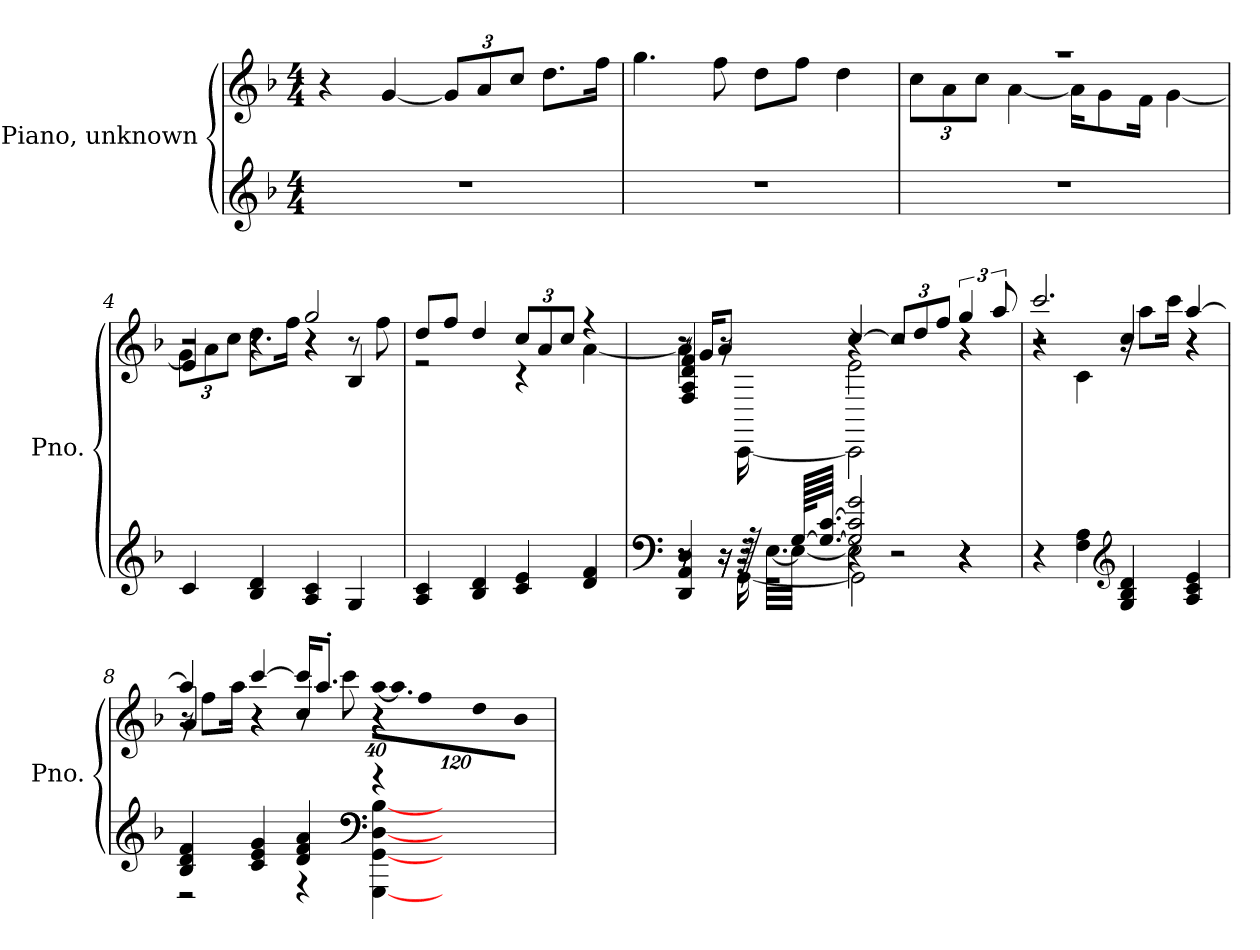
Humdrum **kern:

**kern	**kern
*part1	*part1
*staff2	*staff1
*I"Piano, unknown	*
*I'Pno.	*
*clefG2	*clefG2
*k[b-]	*k[b-]
*M4/4	*M4/4
*MM120	*MM120
=1	=1
1r	4r
.	[4g/
*	*Xbrackettup
.	12g/L]
.	12a/
.	12cc/J
.	8.dd\L
.	16ff\Jk
=2	=2
1r	4.gg\
.	8ff\
.	8dd\L
.	8ff\J
.	4dd\
=3	=3
*	*^
1r	1r	12cc\L
.	.	12a\
.	.	12cc\J
.	.	[4a\
.	.	16a\KL]
.	.	8g\
.	.	16f\Jk
.	.	[4g\
=4	=4	=4
*	*	*^
4c/	4e/	12g\L]	2r
.	.	12a\	.
.	.	12cc\J	.
4B-/ 4d/	4r	8.dd\L	.
.	.	16ff\Jk	.
4A/ 4c/	2gg/	4r	4r
4G/	.	8r	4B-/
.	.	8ff\	.
*	*	*v	*v
=5	=5	=5
4A/ 4c/	8dd/L	2r
.	8ff/J	.
4B-/ 4d/	4dd/	.
4c/ 4e/	12cc/L	4r
.	12a/	.
.	12cc/J	.
4d/ 4f/	4r	[4a\
*	*v	*v
!!LO:LB:g=z
=6	=6
*clefF4	*
*^	*^
*	*^	*	*^
*	*	*^	*	*	*^
8r	8r	4DD/ 4AA/ 4D/	8r	16r	4a\]	4F/ 4A/ 4d/ 4f/	8r
.	.	.	.	16g/KL	.	.	.
16r	16r	.	16r	8a/J	.	.	16r
32r	128r	.	[16GG\	.	.	.	[16CC\
.	[64.E\KLLL	.	.	.	.	.	.
[128G/KLLLL	32E\JJJ_	.	.	.	.	.	.
64.G/_ [64.c/JJJJ	.	.	.	.	.	.	.
2G/] 2c/] 2g/	2E\]	4r	2GG\]	[4cc/	2e\	4r	2CC\]
.	.	2r	.	12cc/L]	.	2r	.
.	.	.	.	12dd/	.	.	.
.	.	.	.	12ff/J	.	.	.
*	*	*	*	*brackettup	*	*	*
4r	4r	.	4r	6gg/	4r	.	4r
.	.	.	.	12aa/	.	.	.
*v	*v	*v	*v	*	*	*	*
*	*	*	*v	*v
=7	=7	=7	=7
4r	2.ccc/	4r	2r
4F\ 4A\	.	4c\	.
*clefG2	*	*	*
4G/ 4B-/ 4d/	.	16r	4cc/
.	.	8aa\L	.
.	.	16ccc\Jk	.
4A/ 4c/ 4e/	[4aa/	4r	4r
=8	=8	=8	=8
*^	*	*	*
4B-/ 4d/ 4f/	2r	4aa/]	16r	4a/
.	.	.	8ff\L	.
.	.	.	16aa\Jk	.
4c/ 4e/ 4g/	.	[4ccc/	4r	4r
4d/ 4f/ 4a/	4r	16ccc/KL]	8r	4cc/
.	.	8.aa'/J	.	.
.	.	.	8ccc\	.
*clefF4	*	*	*	*
*	*	*	*Xbrackettup	*
!	!	!	!LO:N:vis=32	!
4r	[4GGG\ [4GG\ [4D\ [4B-\	4r	[640%23aa\KLL	4r
!	!	!	!LO:N:vis=16.	!
.	.	.	960%103aa\]	.
!	!	!	!LO:N:vis=32	!
.	.	.	640%23ff\L	.
!	!	!	!LO:N:vis=32	!
.	.	.	640%23dd\	.
!	!	!	!LO:N:vis=32	!
.	.	.	640%23b-\JJJ	.
960ryy	960ryy	960ryy	.	960ryy
*v	*v	*	*	*
*	*v	*v	*v
=	=
*-	*-
